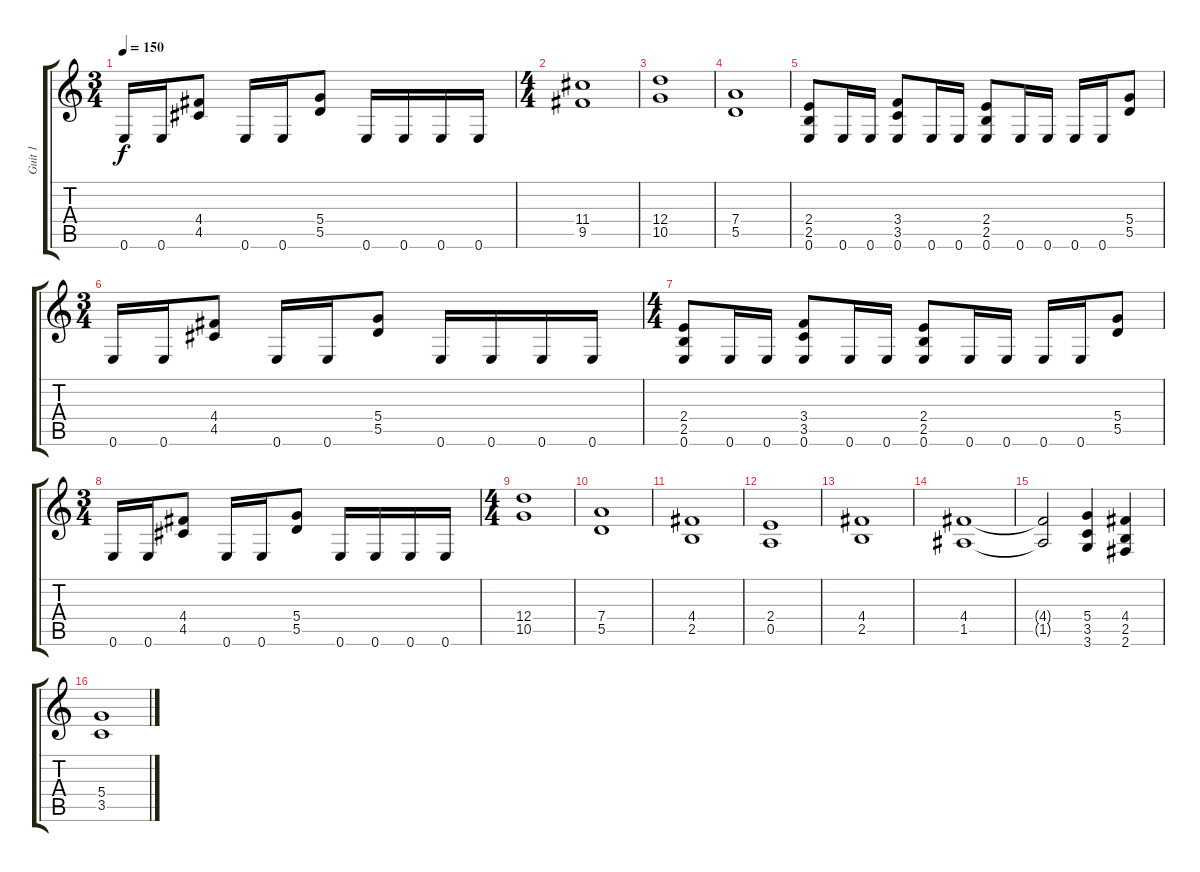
\track ("Guit 1" "Guit 1") {instrument distortionguitar}
\staff {score tabs}
\tuning (E4 B3 G3 D3 A2 E2) {hide}
\ts (3 4)
\tempo 150
\clef g2
\ks c
0.6.16{dy f} 0.6.16 (4.4 4.5).8 0.6.16 0.6.16 (5.4 5.5).8 0.6.16 0.6.16 0.6.16 0.6.16 |
\ts (4 4)
(11.4 9.5).1 |
(12.4 10.5).1 |
(7.4 5.5).1 |
(2.4 2.5 0.6).8 0.6.16 0.6.16 (3.4 3.5 0.6).8 0.6.16 0.6.16 (2.4 2.5 0.6).8 0.6.16 0.6.16 0.6.16 0.6.16 (5.4 5.5).8 |
\ts (3 4)
0.6.16 0.6.16 (4.4 4.5).8 0.6.16 0.6.16 (5.4 5.5).8 0.6.16 0.6.16 0.6.16 0.6.16 |
\ts (4 4)
(2.4 2.5 0.6).8 0.6.16 0.6.16 (3.4 3.5 0.6).8 0.6.16 0.6.16 (2.4 2.5 0.6).8 0.6.16 0.6.16 0.6.16 0.6.16 (5.4 5.5).8 |
\ts (3 4)
0.6.16 0.6.16 (4.4 4.5).8 0.6.16 0.6.16 (5.4 5.5).8 0.6.16 0.6.16 0.6.16 0.6.16 |
\ts (4 4)
(12.4 10.5).1 |
(7.4 5.5).1 |
(4.4 2.5).1 |
(2.4 0.5).1 |
(4.4 2.5).1 |
(4.4 1.5).1 |
(4.4{t} 1.5{t}).2 (5.4 3.5 3.6).4 (4.4 2.5 2.6).4 |
(5.4 3.5).1
